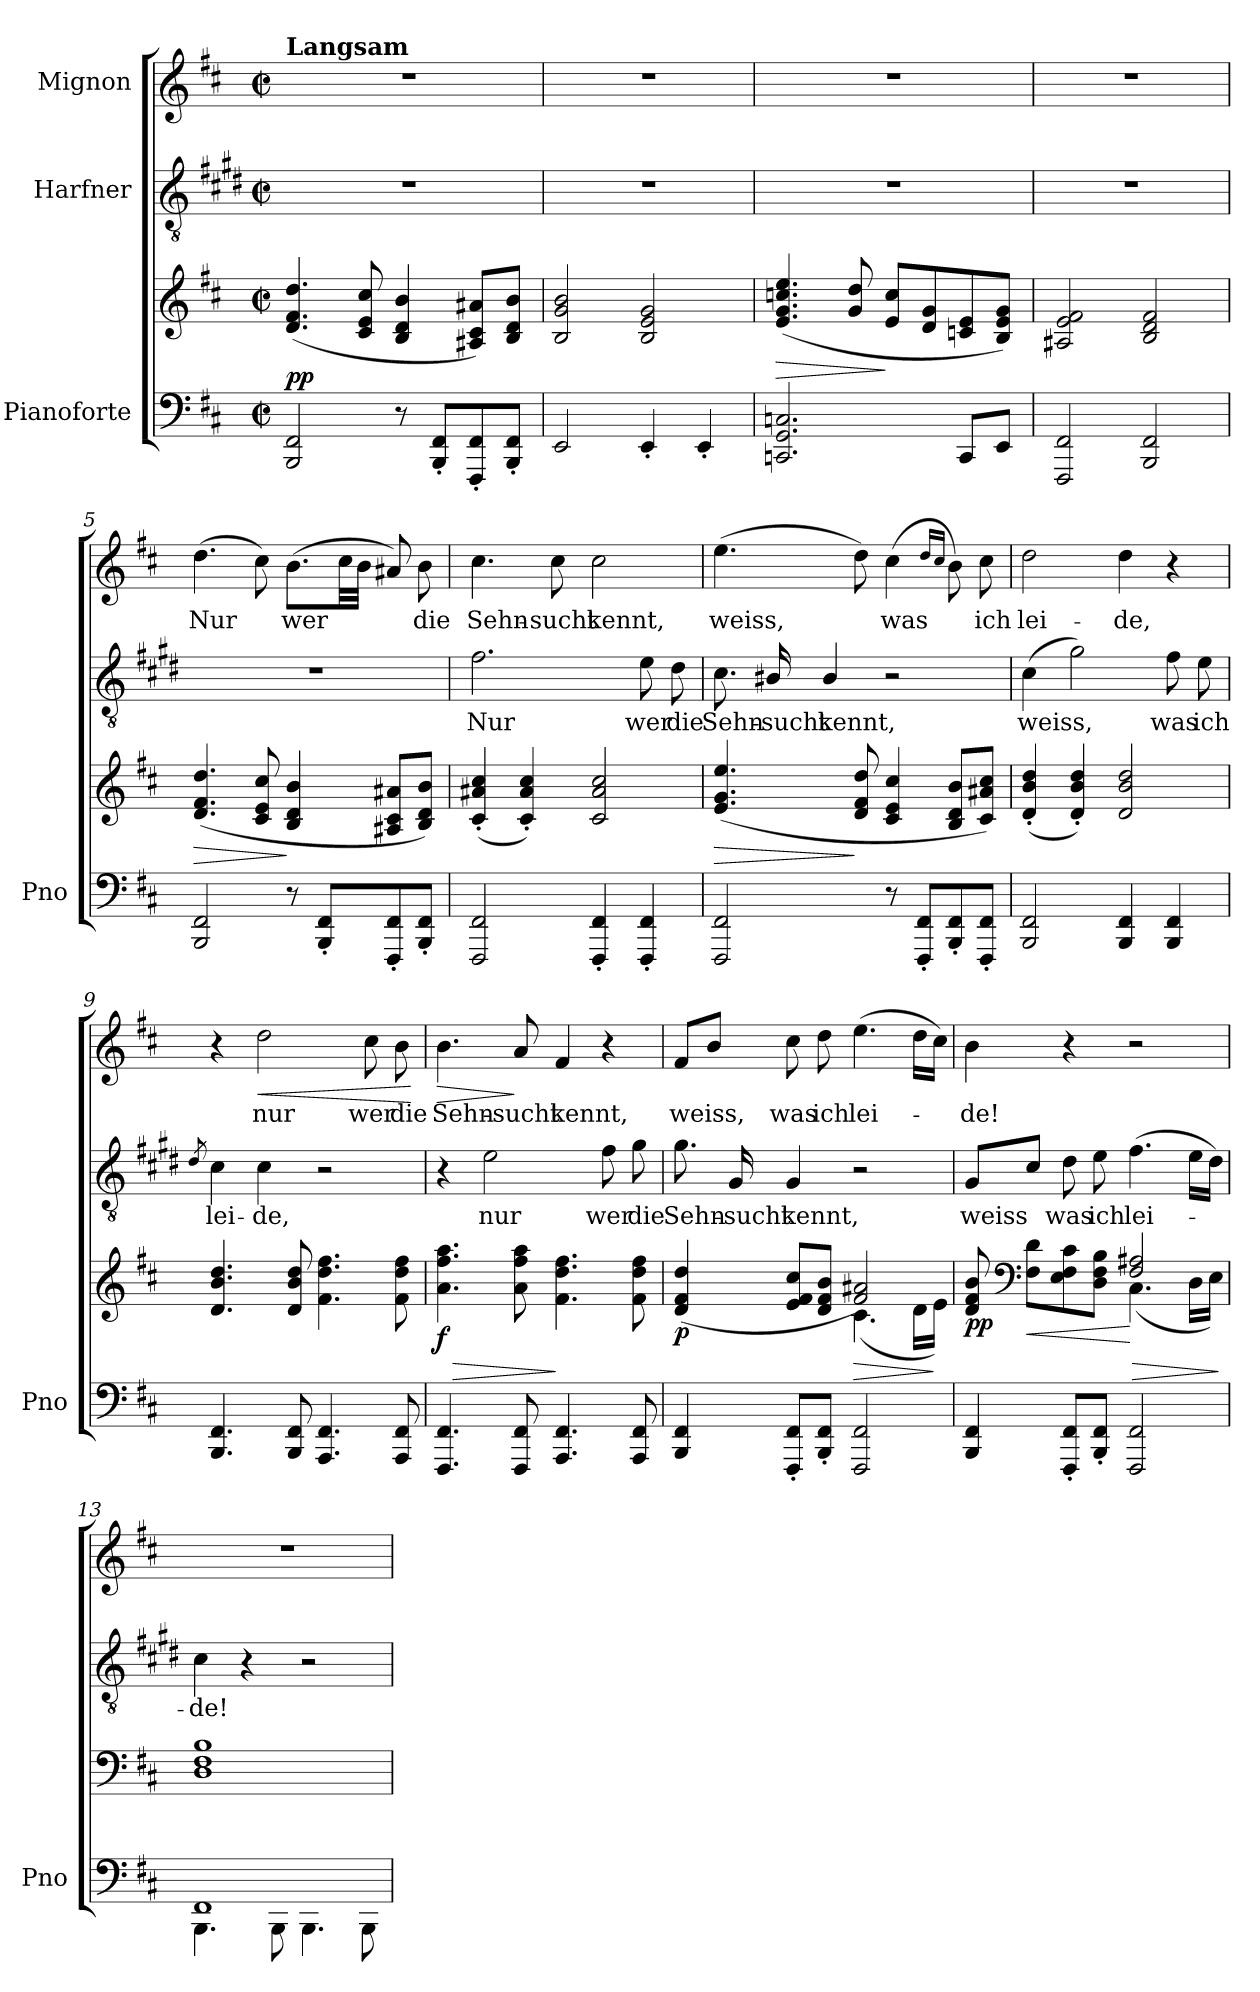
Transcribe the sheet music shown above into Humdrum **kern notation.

**kern	**kern	**dynam	**kern	**text	**kern	**text	**dynam
*part3	*part3	*part3	*part2	*part2	*part1	*part1	*part1
*staff4	*staff3	*staff3/4	*staff2	*staff2	*staff1	*staff1	*staff1
*I"Pianoforte	*	*	*I"Harfner	*	*I"Mignon	*	*
*I'Pno	*	*	*	*	*	*	*
*clefF4	*clefG2	*	*clefGv2	*	*clefG2	*	*
*	*	*	*ITrd1c2	*	*	*	*
*k[f#c#]	*k[f#c#]	*	*k[f#c#]	*	*k[f#c#]	*	*
*M2/2	*M2/2	*	*M2/2	*	*M2/2	*	*
*met(c|)	*met(c|)	*	*met(c|)	*	*met(c|)	*	*
=1	=1	=1	=1	=1	=1	=1	=1
!	!	!	!	!	!LO:TX:a:B:t=Langsam	!	!
!	!	!LO:DY:a=2	!	!	!	!	!
2BBB/ 2FF#/	(4.d/ 4.f#/ 4.dd/	pp	1r	.	1r	.	.
.	8c#/ 8e/ 8cc#/	.	.	.	.	.	.
8r	4B/ 4d/ 4b/	.	.	.	.	.	.
8BBB/'< 8FF#/'<L	.	.	.	.	.	.	.
8FFF#/' 8FF#/'	8A#X/ 8c#/ 8a#X/L)	.	.	.	.	.	.
8BBB/'< 8FF#/'<J	8B/ 8d/ 8b/J	.	.	.	.	.	.
=2	=2	=2	=2	=2	=2	=2	=2
2EE/	2B/ 2g/ 2b/	.	1r	.	1r	.	.
4EE'</	2B/ 2e/ 2g/	.	.	.	.	.	.
4EE'</	.	.	.	.	.	.	.
=3	=3	=3	=3	=3	=3	=3	=3
!	!	!LO:HP:b	!	!	!	!	!
2.CCn/ 2.GG/ 2.Cn/	(4.e/ 4.g/ 4.ccn/ 4.ee/	>	1r	.	1r	.	.
.	8g/ 8dd/	.	.	.	.	.	.
.	8e/ 8cc/L	]	.	.	.	.	.
.	8d/ 8g/	.	.	.	.	.	.
8CC/L	8cn/ 8e/	.	.	.	.	.	.
8EE/J	8B/ 8e/ 8g/J)	.	.	.	.	.	.
=4	=4	=4	=4	=4	=4	=4	=4
2FFF#/ 2FF#/	2A#X/ 2e/ 2f#/	.	1r	.	1r	.	.
2BBB/ 2FF#/	2B/ 2d/ 2f#/	.	.	.	.	.	.
=5	=5	=5	=5	=5	=5	=5	=5
!	!	!LO:HP:b	!	!	!	!	!
2BBB/ 2FF#/	(4.d/ 4.f#/ 4.dd/	>	1r	.	(4.dd\	Nur	.
.	8c#/ 8e/ 8cc#/	.	.	.	8cc#\)	.	.
8r	4B/ 4d/ 4b/	]	.	.	(8.b\L	wer	.
8BBB/'< 8FF#/'<L	.	.	.	.	.	.	.
.	.	.	.	.	32cc#\LL	.	.
.	.	.	.	.	32b\JJJ	.	.
8FFF#/'< 8FF#/'<	8A#X/ 8c#/ 8a#X/L	.	.	.	8a#X/)	.	.
8BBB/'< 8FF#/'<J	8B/ 8d/ 8b/J)	.	.	.	8b\	die	.
=6	=6	=6	=6	=6	=6	=6	=6
2FFF#/ 2FF#/	(4c#/' 4a#X/' 4cc#/'	.	2.e\	Nur	4.cc#\	Sehn-	.
.	4c#/' 4a#/' 4cc#/')	.	.	.	.	.	.
.	.	.	.	.	8cc#\	-sucht	.
4FFF#/'< 4FF#/'<	2c#/ 2a#/ 2cc#/	.	.	.	2cc#\	kennt,	.
4FFF#/'< 4FF#/'<	.	.	8d\	wer	.	.	.
.	.	.	8c#\	die	.	.	.
=7	=7	=7	=7	=7	=7	=7	=7
!	!	!LO:HP:b	!	!	!	!	!
2FFF#/ 2FF#/	(4.e/ 4.g/ 4.ee/	>	8.B\	Sehn-	(4.ee\	weiss,	.
.	.	.	16A#X/	-sucht	.	.	.
.	.	.	4A#/	kennt,	.	.	.
.	8d/ 8f#/ 8dd/	]	.	.	8dd\)	.	.
8r	4c#/ 4e/ 4cc#/	.	2r	.	(4cc#\	was	.
8FFF#/'< 8FF#/'<L	.	.	.	.	.	.	.
.	.	.	.	.	16qdd/LL	.	.
.	.	.	.	.	16qcc#/JJ	.	.
8BBB/'< 8FF#/'<	8B/ 8d/ 8b/L	.	.	.	8b\)	.	.
8FFF#/'< 8FF#/'<J	8c#/ 8a#X/ 8cc#/J)	.	.	.	8cc#\	ich	.
=8	=8	=8	=8	=8	=8	=8	=8
2BBB/ 2FF#/	(4d/' 4b/' 4dd/'	.	(4B\	weiss,	2dd\	lei-	.
.	4d/' 4b/' 4dd/')	.	2f#\)	.	.	.	.
4BBB/ 4FF#/	2d/ 2b/ 2dd/	.	.	.	4dd\	-de,	.
4BBB/ 4FF#/	.	.	8e\	was	4r	.	.
.	.	.	8d\	ich	.	.	.
=9	=9	=9	=9	=9	=9	=9	=9
.	.	.	8qc#/	.	.	.	.
4.BBB/ 4.FF#/	4.d/ 4.b/ 4.dd/	.	4B\	lei-	4r	.	.
!	!	!	!	!	!	!	!LO:HP:b
.	.	.	4B\	-de,	2dd\	nur	<
8BBB/ 8FF#/	8d/ 8b/ 8dd/	.	.	.	.	.	.
4.AAA/ 4.FF#/	4.f#\ 4.dd\ 4.ff#\	.	2r	.	.	.	.
.	.	.	.	.	8cc#\	wer	.
8AAA/ 8FF#/	8f#\ 8dd\ 8ff#\	.	.	.	8b\	die	.
.	.	.	.	.	.	.	[
=10	=10	=10	=10	=10	=10	=10	=10
!	!	!LO:HP:b	!	!	!	!	!LO:HP:b
!	!	!LO:DY:n=1:b	!	!	!	!	!
4.FFF#/ 4.FF#/	4.a\ 4.ff#\ 4.aa\	> f	4r	.	4.b\	Sehn-	>
.	.	.	2d\	nur	.	.	.
8FFF#/ 8FF#/	8a\ 8ff#\ 8aa\	.	.	.	8a/	-sucht	]
4.AAA/ 4.FF#/	4.f#\ 4.dd\ 4.ff#\	]	.	.	4f#/	kennt,	.
.	.	.	8e\	wer	4r	.	.
8AAA/ 8FF#/	8f#\ 8dd\ 8ff#\	.	8f#\	die	.	.	.
=11	=11	=11	=11	=11	=11	=11	=11
*	*^	*	*	*	*	*	*
!	!	!	!LO:DY:b	!	!	!	!	!
4BBB/ 4FF#/	(4d/ 4f#/ 4dd/	2ryy	p	8.f#\	Sehn-	8f#/L	weiss,	.
.	.	.	.	.	.	8b/J	.	.
.	.	.	.	16F#/	-sucht	.	.	.
8FFF#/'< 8FF#/'<L	8e/ 8f#/ 8cc#/L	.	.	4F#/	kennt,	8cc#\	was	.
8BBB/'< 8FF#/'<J	8d/ 8f#/ 8b/J	.	.	.	.	8dd\	ich	.
!	!	!	!LO:HP:b	!	!	!	!	!
2FFF#/ 2FF#/	2f#/ 2a#X/)	(4.c#\	>	2r	.	(4.ee\	lei-	.
.	.	16d\LL	.	.	.	16dd\LL	.	.
.	.	16e\JJ)	]	.	.	16cc#\JJ)	.	.
=12	=12	=12	=12	=12	=12	=12	=12	=12
!	!	!	!LO:DY:b	!	!	!	!	!
4BBB/ 4FF#/	8d/ 8f#/ 8b/	4ryy	pp	8F#/L	weiss	4b\	-de!	.
*	*clefF4	*	*	*	*	*	*	*
!	!	!	!LO:HP:b	!	!	!	!	!
.	8F#\ 8d\L	.	<	8B/J	.	.	.	.
8FFF#/'< 8FF#/'<L	8E\ 8F#\ 8c#\	4ryy	.	8c#\	was	4r	.	.
8BBB/'< 8FF#/'<J	8D\ 8F#\ 8B\J	.	.	8d\	ich	.	.	.
!	!	!	!LO:HP:n=1:b	!	!	!	!	!
2FFF#/ 2FF#/	2F#/ 2A#X/	(4.C#\	[ >	(4.e\	lei-	2r	.	.
.	.	16D\LL	.	16d\LL	.	.	.	.
.	.	16E\JJ)	.	16c#\JJ)	.	.	.	.
*	*v	*v	*	*	*	*	*	*
.	.	]	.	.	.	.	.
=13	=13	=13	=13	=13	=13	=13	=13
*^	*	*	*	*	*	*	*
1FF#	4.BBB\	1D 1F# 1B	.	4B\	-de!	1r	.	.
.	.	.	.	4r	.	.	.	.
.	8BBB\	.	.	.	.	.	.	.
.	4.BBB\	.	.	2r	.	.	.	.
.	8BBB\	.	.	.	.	.	.	.
*v	*v	*	*	*	*	*	*	*
=	=	=	=	=	=	=	=
*-	*-	*-	*-	*-	*-	*-	*-
